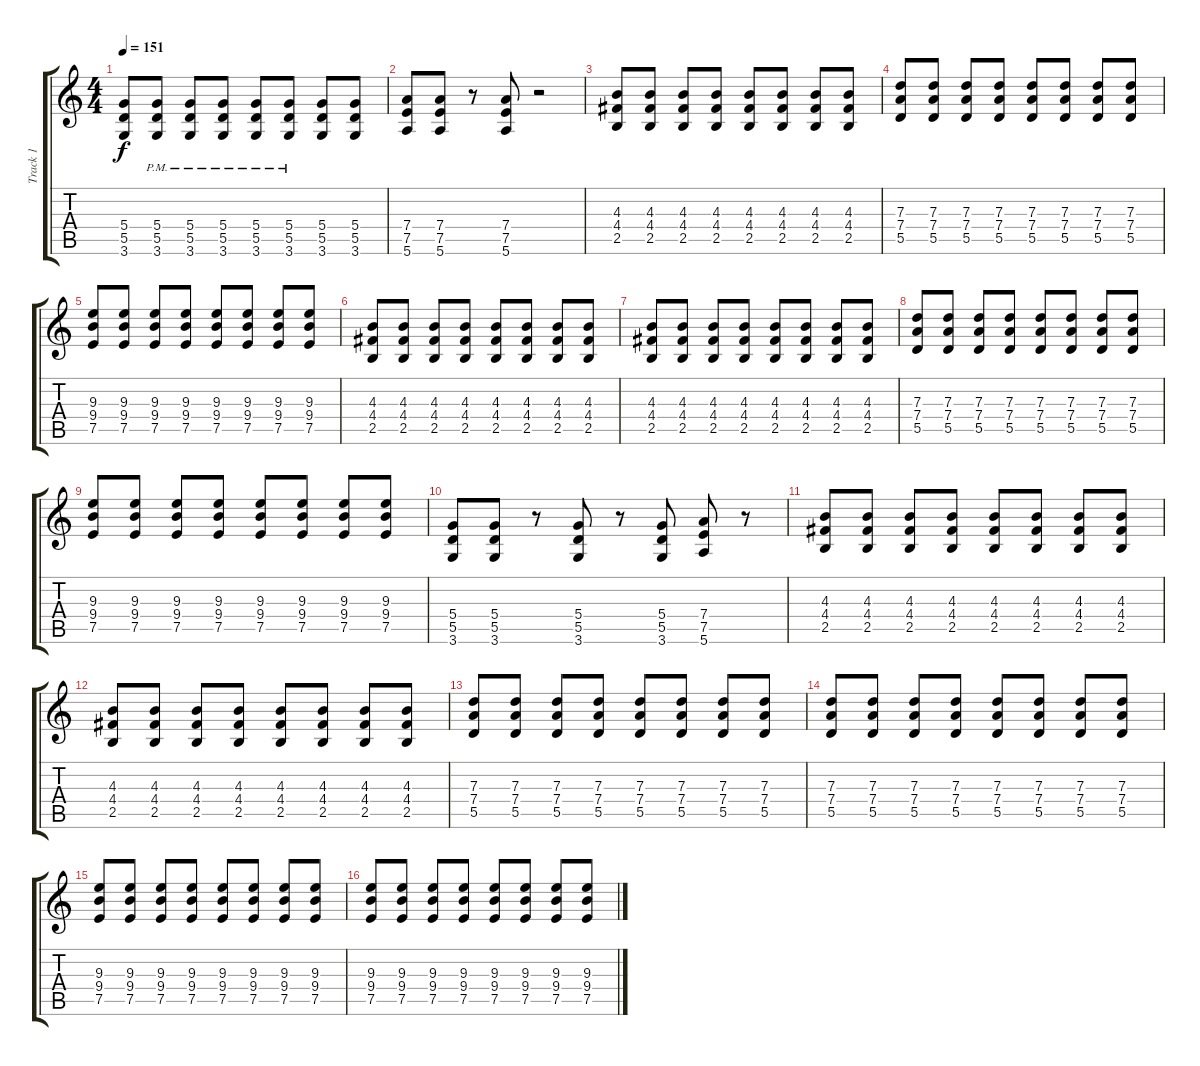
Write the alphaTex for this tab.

\track ("Track 1" "Track 1") {instrument distortionguitar}
\staff {score tabs}
\tuning (E4 B3 G3 D3 A2 E2) {hide}
\ts (4 4)
\tempo 151
\clef g2
\ks c
(5.4 5.5 3.6).8{dy f} (5.4{pm} 5.5{pm} 3.6{pm}).8 (5.4{pm} 5.5{pm} 3.6{pm}).8 (5.4{pm} 5.5{pm} 3.6{pm}).8 (5.4{pm} 5.5{pm} 3.6{pm}).8 (5.4{pm} 5.5{pm} 3.6{pm}).8 (5.4 5.5 3.6).8 (5.4 5.5 3.6).8 |
(7.4 7.5 5.6).8 (7.4 7.5 5.6).8 r.8 (7.4 7.5 5.6).8 r.2 |
(4.3 4.4 2.5).8 (4.3 4.4 2.5).8 (4.3 4.4 2.5).8 (4.3 4.4 2.5).8 (4.3 4.4 2.5).8 (4.3 4.4 2.5).8 (4.3 4.4 2.5).8 (4.3 4.4 2.5).8 |
(7.3 7.4 5.5).8 (7.3 7.4 5.5).8 (7.3 7.4 5.5).8 (7.3 7.4 5.5).8 (7.3 7.4 5.5).8 (7.3 7.4 5.5).8 (7.3 7.4 5.5).8 (7.3 7.4 5.5).8 |
(9.3 9.4 7.5).8 (9.3 9.4 7.5).8 (9.3 9.4 7.5).8 (9.3 9.4 7.5).8 (9.3 9.4 7.5).8 (9.3 9.4 7.5).8 (9.3 9.4 7.5).8 (9.3 9.4 7.5).8 |
(4.3 4.4 2.5).8 (4.3 4.4 2.5).8 (4.3 4.4 2.5).8 (4.3 4.4 2.5).8 (4.3 4.4 2.5).8 (4.3 4.4 2.5).8 (4.3 4.4 2.5).8 (4.3 4.4 2.5).8 |
(4.3 4.4 2.5).8 (4.3 4.4 2.5).8 (4.3 4.4 2.5).8 (4.3 4.4 2.5).8 (4.3 4.4 2.5).8 (4.3 4.4 2.5).8 (4.3 4.4 2.5).8 (4.3 4.4 2.5).8 |
(7.3 7.4 5.5).8 (7.3 7.4 5.5).8 (7.3 7.4 5.5).8 (7.3 7.4 5.5).8 (7.3 7.4 5.5).8 (7.3 7.4 5.5).8 (7.3 7.4 5.5).8 (7.3 7.4 5.5).8 |
(9.3 9.4 7.5).8 (9.3 9.4 7.5).8 (9.3 9.4 7.5).8 (9.3 9.4 7.5).8 (9.3 9.4 7.5).8 (9.3 9.4 7.5).8 (9.3 9.4 7.5).8 (9.3 9.4 7.5).8 |
(5.4 5.5 3.6).8 (5.4 5.5 3.6).8 r.8 (5.4 5.5 3.6).8 r.8 (5.4 5.5 3.6).8 (7.4 7.5 5.6).8 r.8 |
(4.3 4.4 2.5).8 (4.3 4.4 2.5).8 (4.3 4.4 2.5).8 (4.3 4.4 2.5).8 (4.3 4.4 2.5).8 (4.3 4.4 2.5).8 (4.3 4.4 2.5).8 (4.3 4.4 2.5).8 |
(4.3 4.4 2.5).8 (4.3 4.4 2.5).8 (4.3 4.4 2.5).8 (4.3 4.4 2.5).8 (4.3 4.4 2.5).8 (4.3 4.4 2.5).8 (4.3 4.4 2.5).8 (4.3 4.4 2.5).8 |
(7.3 7.4 5.5).8 (7.3 7.4 5.5).8 (7.3 7.4 5.5).8 (7.3 7.4 5.5).8 (7.3 7.4 5.5).8 (7.3 7.4 5.5).8 (7.3 7.4 5.5).8 (7.3 7.4 5.5).8 |
(7.3 7.4 5.5).8 (7.3 7.4 5.5).8 (7.3 7.4 5.5).8 (7.3 7.4 5.5).8 (7.3 7.4 5.5).8 (7.3 7.4 5.5).8 (7.3 7.4 5.5).8 (7.3 7.4 5.5).8 |
(9.3 9.4 7.5).8 (9.3 9.4 7.5).8 (9.3 9.4 7.5).8 (9.3 9.4 7.5).8 (9.3 9.4 7.5).8 (9.3 9.4 7.5).8 (9.3 9.4 7.5).8 (9.3 9.4 7.5).8 |
(9.3 9.4 7.5).8 (9.3 9.4 7.5).8 (9.3 9.4 7.5).8 (9.3 9.4 7.5).8 (9.3 9.4 7.5).8 (9.3 9.4 7.5).8 (9.3 9.4 7.5).8 (9.3 9.4 7.5).8
